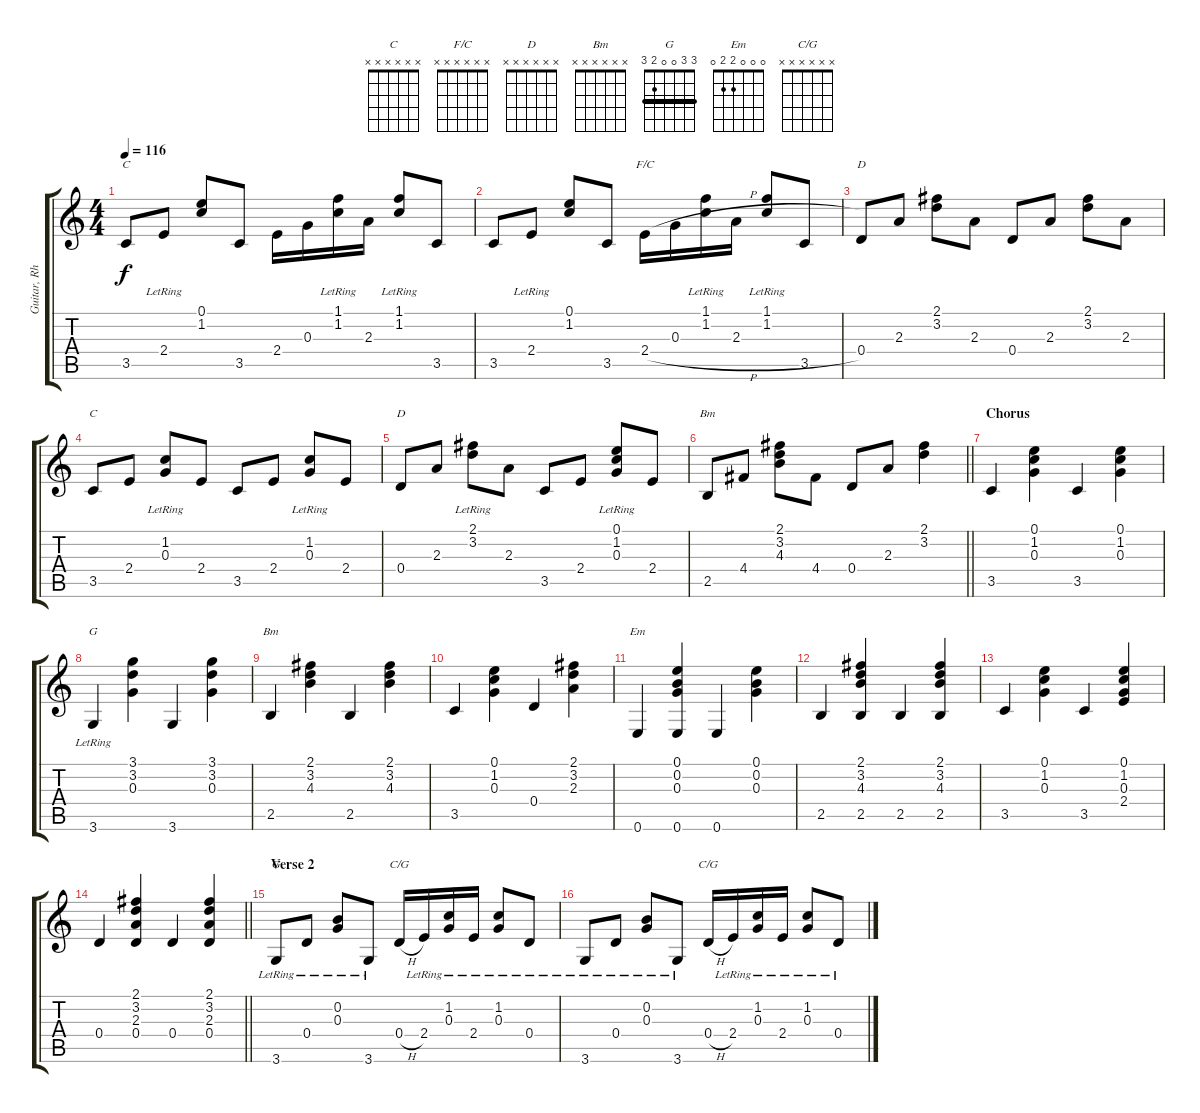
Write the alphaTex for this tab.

\track ("Guitar, Rhythm" "Guitar, Rh") {instrument acousticguitarsteel}
\staff {score tabs}
\tuning (E4 B3 G3 D3 A2 E2) {hide}
\chord ("C" 0 1 0 2 3 x)
\chord ("F/C" x x x x x x)
\chord ("D" 2 3 2 0 x x) {barre 2}
\chord ("C" x x x x x x)
\chord ("D" x x x x x x)
\chord ("Bm" 2 3 4 4 2 x) {barre 2}
\chord ("G" x x x x x x)
\chord ("Bm" x x x x x x)
\chord ("Em" 0 0 0 2 2 0)
\chord ("G" 3 3 0 0 2 3) {barre 3}
\chord ("C/G" 0 1 0 2 3 3)
\chord ("C/G" x x x x x x)
\ts (4 4)
\tempo 116
\clef g2
\ks c
3.5.8{ch "C" dy f} 2.4{lr}.8 (0.1 1.2).8 3.5.8 2.4.16 0.3.16 (1.1 1.2{lr}).16 2.3.16 (1.1 1.2{lr}).8 3.5.8 |
3.5.8 2.4{lr}.8 (0.1 1.2).8 3.5.8 2.4{h}.16{ch "F/C"} 0.3.16 (1.1 1.2{lr}).16 2.3.16 (1.1 1.2{lr}).8 3.5.8 |
0.4.8{ch "D"} 2.3.8 (2.1 3.2).8 2.3.8 0.4.8 2.3.8 (2.1 3.2).8 2.3.8 |
3.5.8{ch "C"} 2.4.8 (1.2{lr} 0.3{lr}).8 2.4.8 3.5.8 2.4.8 (1.2{lr} 0.3{lr}).8 2.4.8 |
0.4.8{ch "D"} 2.3.8 (2.1 3.2{lr}).8 2.3.8 3.5.8 2.4.8 (0.1 1.2{lr} 0.3{lr}).8 2.4.8 |
\barLineRight lightlight
2.5.8{ch "Bm"} 4.4.8 (2.1 3.2 4.3).8 4.4.8 0.4.8 2.3.8 (2.1 3.2).4 |
\section ("" "Chorus")
3.5.4 (0.1 1.2 0.3).4 3.5.4 (0.1 1.2 0.3).4 |
3.6{lr}.4{ch "G"} (3.1 3.2 0.3).4 3.6.4 (3.1 3.2 0.3).4 |
2.5.4{ch "Bm"} (2.1 3.2 4.3).4 2.5.4 (2.1 3.2 4.3).4 |
3.5.4 (0.1 1.2 0.3).4 0.4.4 (2.1 3.2 2.3).4 |
0.6.4{ch "Em"} (0.1 0.2 0.3 0.6).4 0.6.4 (0.1 0.2 0.3).4 |
2.5.4 (2.1 3.2 4.3 2.5).4 2.5.4 (2.1 3.2 4.3 2.5).4 |
3.5.4 (0.1 1.2 0.3).4 3.5.4 (0.1 1.2 0.3 2.4).4 |
\barLineRight lightlight
0.4.4 (2.1 3.2 2.3 0.4).4 0.4.4 (2.1 3.2 2.3 0.4).4 |
\section ("" "Verse 2")
3.6{lr}.8{ch "G"} 0.4{lr}.8 (0.2{lr} 0.3{lr}).8 3.6{lr}.8 0.4{h}.16{ch "C/G"} 2.4{lr}.16 (1.2{lr} 0.3{lr}).16 2.4{lr}.16 (1.2{lr} 0.3{lr}).8 0.4{lr}.8 |
3.6{lr}.8 0.4{lr}.8 (0.2{lr} 0.3{lr}).8 3.6{lr}.8 0.4{h}.16{ch "C/G"} 2.4{lr}.16 (1.2{lr} 0.3{lr}).16 2.4{lr}.16 (1.2{lr} 0.3{lr}).8 0.4{lr}.8
